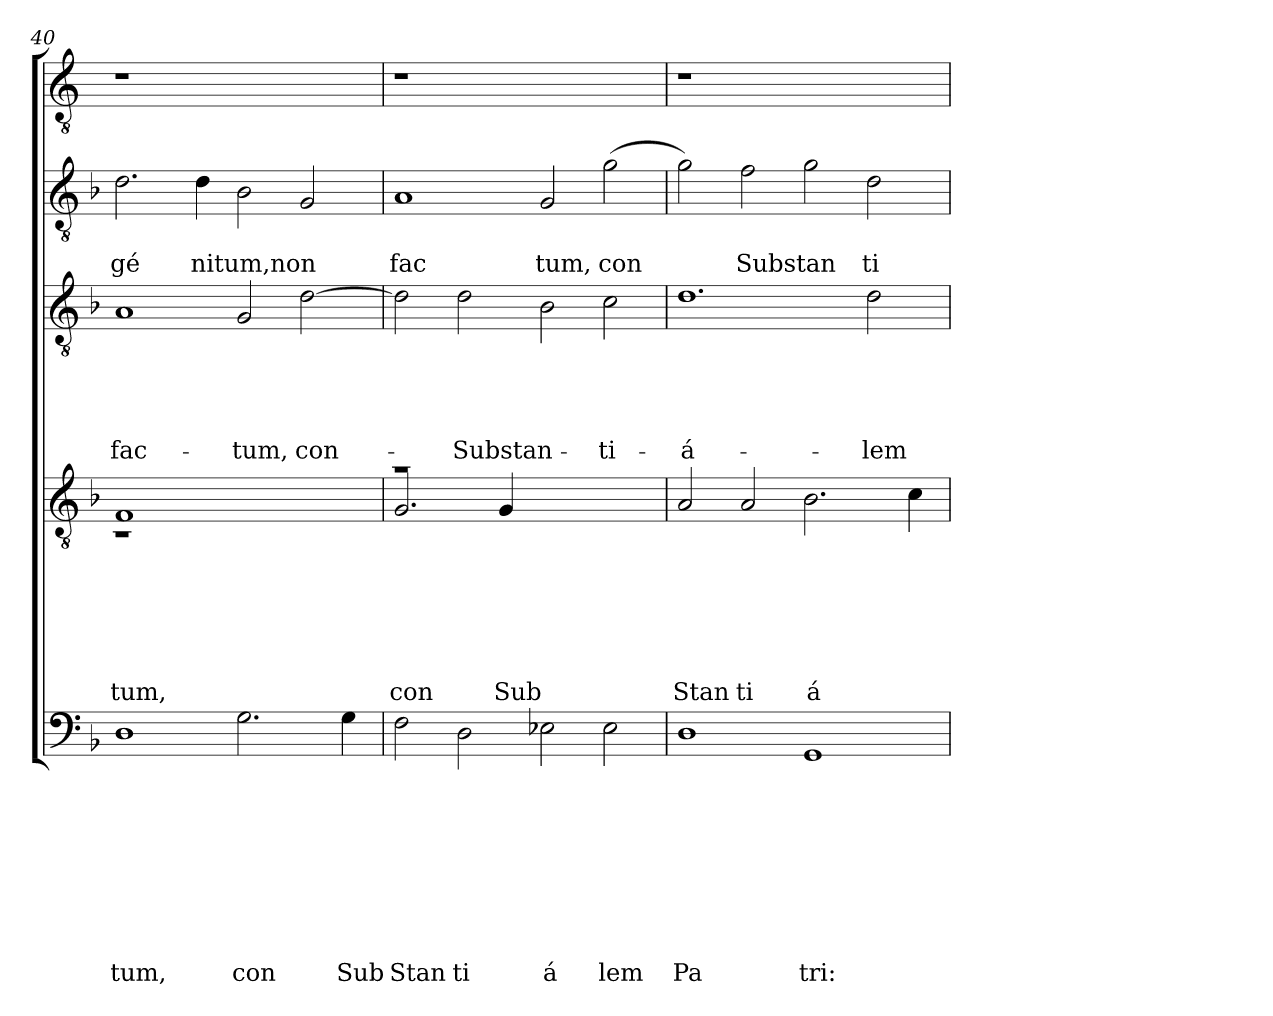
**kern	**text	**text	**text	**text	**text	**text	**text	**text	**text	**kern	**text	**text	**text	**text	**text	**text	**text	**kern	**text	**text	**text	**text	**text	**kern	**text	**text	**kern
*part5	*part5	*part5	*part5	*part5	*part5	*part5	*part5	*part5	*part5	*part4	*part4	*part4	*part4	*part4	*part4	*part4	*part4	*part3	*part3	*part3	*part3	*part3	*part3	*part2	*part2	*part2	*part1
*staff5	*staff5	*staff5	*staff5	*staff5	*staff5	*staff5	*staff5	*staff5	*staff5	*staff4	*staff4	*staff4	*staff4	*staff4	*staff4	*staff4	*staff4	*staff3	*staff3	*staff3	*staff3	*staff3	*staff3	*staff2	*staff2	*staff2	*staff1
*clefF4	*	*	*	*	*	*	*	*	*	*clefGv2	*	*	*	*	*	*	*	*clefGv2	*	*	*	*	*	*clefGv2	*	*	*clefGv2
*k[b-]	*	*	*	*	*	*	*	*	*	*k[b-]	*	*	*	*	*	*	*	*k[b-]	*	*	*	*	*	*k[b-]	*	*	*k[]
*F:	*	*	*	*	*	*	*	*	*	*F:	*	*	*	*	*	*	*	*F:	*	*	*	*	*	*F:	*	*	*C:
=40	=40	=40	=40	=40	=40	=40	=40	=40	=40	=40	=40	=40	=40	=40	=40	=40	=40	=40	=40	=40	=40	=40	=40	=40	=40	=40	=40
*	*	*	*	*	*	*	*	*	*	*^	*	*	*	*	*	*	*	*	*	*	*	*	*	*	*	*	*
!	!	!	!	!	!	!	!	!	!LO:LY:b	!	!LO:N:vis=1	!	!	!	!	!	!	!LO:LY:b	!	!	!	!	!	!LO:LY:b	!	!	!LO:LY:b	!
1D	.	.	.	.	.	.	.	.	tum,	1F	0rC	.	.	.	.	.	.	tum,	1A	.	.	.	.	fac-	2.d\	.	gé	1r
!	!	!	!	!	!	!	!	!	!	!	!	!	!	!	!	!	!	!	!	!	!	!	!	!	!	!	!LO:LY:b	!
.	.	.	.	.	.	.	.	.	.	.	.	.	.	.	.	.	.	.	.	.	.	.	.	.	4d\	.	nitum,non	.
!	!	!	!	!	!	!	!	!	!LO:LY:b	!	!	!	!	!	!	!	!	!	!	!	!	!	!	!LO:LY:b	!	!	!	!
2.G\	.	.	.	.	.	.	.	.	con	1ryy	.	.	.	.	.	.	.	.	2G/	.	.	.	.	-tum,	2B-\	.	.	1ryy
!	!	!	!	!	!	!	!	!	!	!	!	!	!	!	!	!	!	!	!	!	!	!	!	!LO:LY:b	!	!	!	!
.	.	.	.	.	.	.	.	.	.	.	.	.	.	.	.	.	.	.	[>2d\	.	.	.	.	con-	2G/	.	.	.
!	!	!	!	!	!	!	!	!	!LO:LY:b	!	!	!	!	!	!	!	!	!	!	!	!	!	!	!	!	!	!	!
4G\	.	.	.	.	.	.	.	.	Sub	.	.	.	.	.	.	.	.	.	.	.	.	.	.	.	.	.	.	.
=41	=41	=41	=41	=41	=41	=41	=41	=41	=41	=41	=41	=41	=41	=41	=41	=41	=41	=41	=41	=41	=41	=41	=41	=41	=41	=41	=41	=41
!	!	!	!	!	!	!	!	!	!LO:LY:b	!	!	!	!	!	!	!	!	!LO:LY:b	!	!	!	!	!	!	!	!	!LO:LY:b	!
2F\	.	.	.	.	.	.	.	.	Stan	1ra	2.G/	.	.	.	.	.	.	con	2d\]	.	.	.	.	.	1A	.	fac	1r
!	!	!	!	!	!	!	!	!	!LO:LY:b	!	!	!	!	!	!	!	!	!	!	!	!	!	!	!LO:LY:b	!	!	!	!
2D\	.	.	.	.	.	.	.	.	ti	.	.	.	.	.	.	.	.	.	2d\	.	.	.	.	-Substan-	.	.	.	.
!	!	!	!	!	!	!	!	!	!	!	!	!	!	!	!	!	!	!LO:LY:b	!	!	!	!	!	!	!	!	!	!
.	.	.	.	.	.	.	.	.	.	.	4G/	.	.	.	.	.	.	Sub	.	.	.	.	.	.	.	.	.	.
!	!	!	!	!	!	!	!	!	!LO:LY:b	!	!	!	!	!	!	!	!	!	!	!	!	!	!	!	!	!	!LO:LY:b	!
2E-X\	.	.	.	.	.	.	.	.	á	1ryy	1ryy	.	.	.	.	.	.	.	2B-\	.	.	.	.	.	2G/	.	tum,	1ryy
!	!	!	!	!	!	!	!	!	!LO:LY:b	!	!	!	!	!	!	!	!	!	!	!	!	!	!	!LO:LY:b	!	!	!LO:LY:b	!
2E-\	.	.	.	.	.	.	.	.	lem	.	.	.	.	.	.	.	.	.	2c\	.	.	.	.	-ti-	(>2g\	.	con	.
*	*	*	*	*	*	*	*	*	*	*v	*v	*	*	*	*	*	*	*	*	*	*	*	*	*	*	*	*	*
=42	=42	=42	=42	=42	=42	=42	=42	=42	=42	=42	=42	=42	=42	=42	=42	=42	=42	=42	=42	=42	=42	=42	=42	=42	=42	=42	=42
!	!	!	!	!	!	!	!	!	!LO:LY:b	!	!	!	!	!	!	!	!LO:LY:b	!	!	!	!	!	!LO:LY:b	!	!	!	!
1D	.	.	.	.	.	.	.	.	Pa	2A/	.	.	.	.	.	.	Stan	1.d	.	.	.	.	-á-	2g\)	.	.	1r
!	!	!	!	!	!	!	!	!	!	!	!	!	!	!	!	!	!LO:LY:b	!	!	!	!	!	!	!	!	!LO:LY:b	!
.	.	.	.	.	.	.	.	.	.	2A/	.	.	.	.	.	.	ti	.	.	.	.	.	.	2f\	.	Substan	.
!	!	!	!	!	!	!	!	!	!LO:LY:b	!	!	!	!	!	!	!	!LO:LY:b	!	!	!	!	!	!	!	!	!	!
1GG	.	.	.	.	.	.	.	.	tri:	2.B-\	.	.	.	.	.	.	á	.	.	.	.	.	.	2g\	.	.	1ryy
!	!	!	!	!	!	!	!	!	!	!	!	!	!	!	!	!	!	!	!	!	!	!	!LO:LY:b	!	!	!LO:LY:b	!
.	.	.	.	.	.	.	.	.	.	.	.	.	.	.	.	.	.	2d\	.	.	.	.	-lem	2d\	.	ti	.
.	.	.	.	.	.	.	.	.	.	4c\	.	.	.	.	.	.	.	.	.	.	.	.	.	.	.	.	.
=	=	=	=	=	=	=	=	=	=	=	=	=	=	=	=	=	=	=	=	=	=	=	=	=	=	=	=
*-	*-	*-	*-	*-	*-	*-	*-	*-	*-	*-	*-	*-	*-	*-	*-	*-	*-	*-	*-	*-	*-	*-	*-	*-	*-	*-	*-
